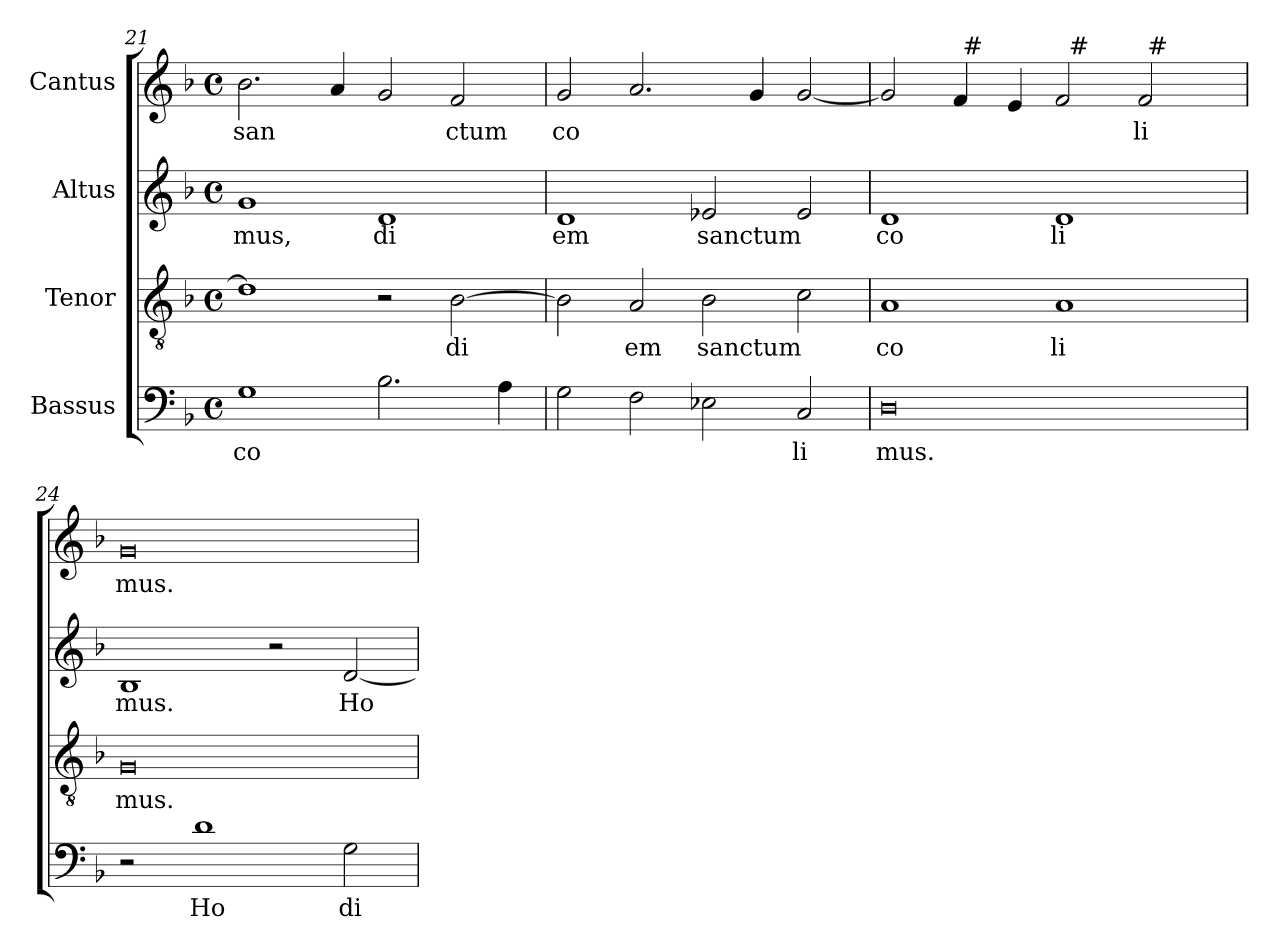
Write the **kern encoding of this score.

**kern	**text	**kern	**text	**kern	**text	**kern	**text
*part4	*part4	*part3	*part3	*part2	*part2	*part1	*part1
*staff4	*staff4	*staff3	*staff3	*staff2	*staff2	*staff1	*staff1
*I"Bassus	*	*I"Tenor	*	*I"Altus	*	*I"Cantus	*
*clefF4	*	*clefGv2	*	*clefG2	*	*clefG2	*
*k[b-]	*	*k[b-]	*	*k[b-]	*	*k[b-]	*
*F:	*	*F:	*	*F:	*	*F:	*
*M4/4	*	*M4/4	*	*M4/4	*	*M4/4	*
*met(c)	*	*met(c)	*	*met(c)	*	*met(c)	*
=21	=21	=21	=21	=21	=21	=21	=21
!	!LO:LY:b:cj	!	!	!	!LO:LY:b:cj	!	!LO:LY:b
1G	co	1d]	.	1g	mus,	2.b-\	san
.	.	.	.	.	.	4a/	.
!	!	!	!	!	!LO:LY:b:cj	!	!
2.B-\	.	2r	.	1d	di	2g/	.
!	!	!	!LO:LY:b:cj	!	!	!	!LO:LY:b:cj
.	.	[>2B-\	di	.	.	2f/	ctum
4A\	.	.	.	.	.	.	.
=22	=22	=22	=22	=22	=22	=22	=22
!	!	!	!	!	!LO:LY:b:cj	!	!LO:LY:b:cj
2G\	.	2B-\]	.	1d	em	2g/	co
!	!	!	!LO:LY:b:cj	!	!	!	!
2F\	.	2A/	em	.	.	2.a/	.
!	!	!	!LO:LY:b	!	!LO:LY:b	!	!
2E-X\	.	2B-\	sanctum	2e-X/	sanctum	.	.
.	.	.	.	.	.	4g/	.
!	!LO:LY:b:cj	!	!	!	!	!	!
2C/	li	2c\	.	2e-/	.	[<2g/	.
=23	=23	=23	=23	=23	=23	=23	=23
!	!LO:LY:b:cj	!	!LO:LY:b:cj	!	!LO:LY:b:cj	!	!
*	*	*	*	*	*	*^	*
*	*	*	*	*	*	*	*^	*
0D	mus.	1A	co	1d	co	2g/]	2ryy	1ryy	.
.	.	.	.	.	.	4f/	64ryy	.	.
!	!	!	!	!	!	!	!LO:TX:a:t=#	!	!
.	.	.	.	.	.	.	1ryy	.	.
.	.	.	.	.	.	4e/	.	.	.
!	!	!	!LO:LY:b:cj	!	!LO:LY:b:cj	!	!	!	!
.	.	1A	li	1d	li	2f/	.	32ryy	.
!	!	!	!	!	!	!	!	!LO:TX:a:t=#	!
.	.	.	.	.	.	.	.	2ryy	.
!	!	!	!	!	!	!	!	!	!LO:LY:b:cj
.	.	.	.	.	.	2f/	.	.	li
!	!	!	!	!	!	!	!LO:TX:a:t=#	!	!
.	.	.	.	.	.	.	4ryy	.	.
.	.	.	.	.	.	.	.	4...ryy	.
.	.	.	.	.	.	.	8...ryy	.	.
=24	=24	=24	=24	=24	=24	=24	=24	=24	=24
!	!	!	!LO:LY:b:cj	!	!LO:LY:b:cj	!	!	!	!LO:LY:b:cj
*	*	*	*	*	*	*v	*v	*v	*
2r	.	0G	mus.	1B-	mus.	0g	mus.
!	!LO:LY:b:cj	!	!	!	!	!	!
1d	Ho	.	.	.	.	.	.
.	.	.	.	2r	.	.	.
!	!LO:LY:b:cj	!	!	!	!LO:LY:b	!	!
2G\	di	.	.	[<2d/	Ho	.	.
=	=	=	=	=	=	=	=
*-	*-	*-	*-	*-	*-	*-	*-
